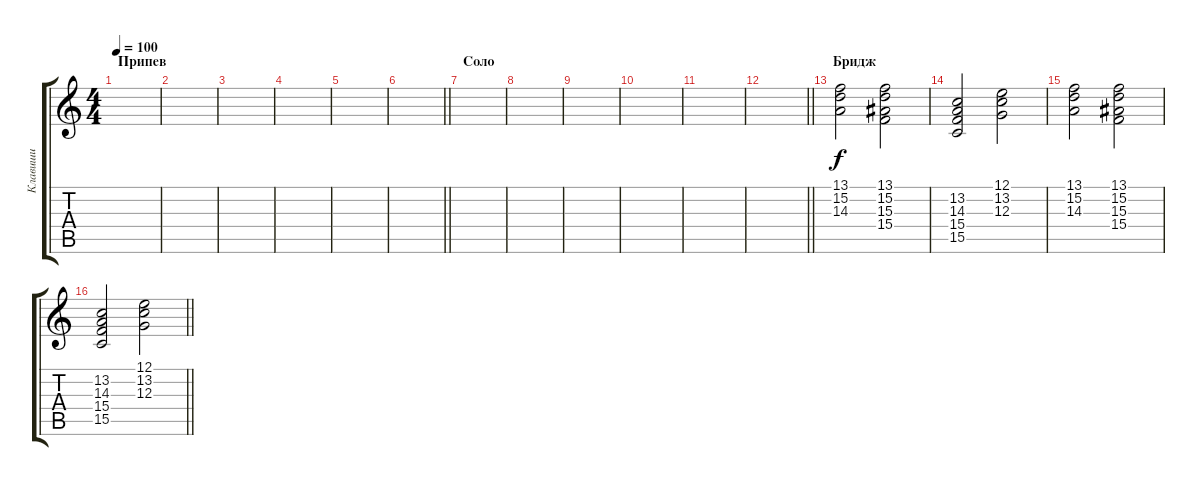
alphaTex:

\track ("Клавиши" "Клавиши") {instrument stringensemble1}
\staff {score tabs}
\tuning (E4 B3 G3 D3 A2 E2) {hide}
\ts (4 4)
\section ("" "Припев")
\tempo 100
\clef g2
\ks c
|
|
|
|
|
\barLineRight lightlight
|
\section ("" "Соло")
|
|
|
|
|
\barLineRight lightlight
|
\section ("" "Бридж")
(13.1 15.2 14.3).2 (13.1 15.2 15.3 15.4).2 |
(13.2 14.3 15.4 15.5).2 (12.1 13.2 12.3).2 |
(13.1 15.2 14.3).2 (13.1 15.2 15.3 15.4).2 |
\barLineRight lightlight
(13.2 14.3 15.4 15.5).2 (12.1 13.2 12.3).2
